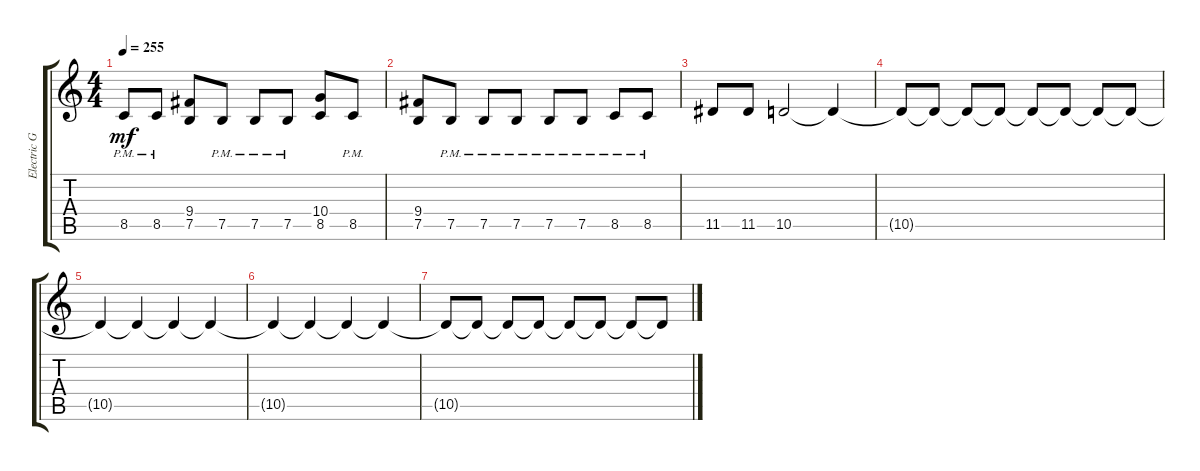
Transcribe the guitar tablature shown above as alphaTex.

\track ("Electric Guitar" "Electric G") {instrument distortionguitar}
\staff {score tabs}
\tuning (B3 Gb3 D3 A2 E2 B1) {hide}
\ts (4 4)
\tempo 255
\clef g2
\ks c
8.5{pm}.8{dy mf} 8.5{pm}.8 (9.4 7.5).8 7.5{pm}.8 7.5{pm}.8 7.5{pm}.8 (10.4 8.5).8 8.5{pm}.8 |
(9.4 7.5).8 7.5{pm}.8 7.5{pm}.8 7.5{pm}.8 7.5{pm}.8 7.5{pm}.8 8.5{pm}.8 8.5{pm}.8 |
11.5.8 11.5.8 10.5.2 10.5{t}.4 |
10.5{t}.8 10.5{t}.8 10.5{t}.8 10.5{t}.8 10.5{t}.8 10.5{t}.8 10.5{t}.8 10.5{t}.8 |
10.5{t}.4 10.5{t}.4 10.5{t}.4 10.5{t}.4 |
10.5{t}.4 10.5{t}.4 10.5{t}.4 10.5{t}.4 |
10.5{t}.8 10.5{t}.8 10.5{t}.8 10.5{t}.8 10.5{t}.8 10.5{t}.8 10.5{t}.8 10.5{t}.8
